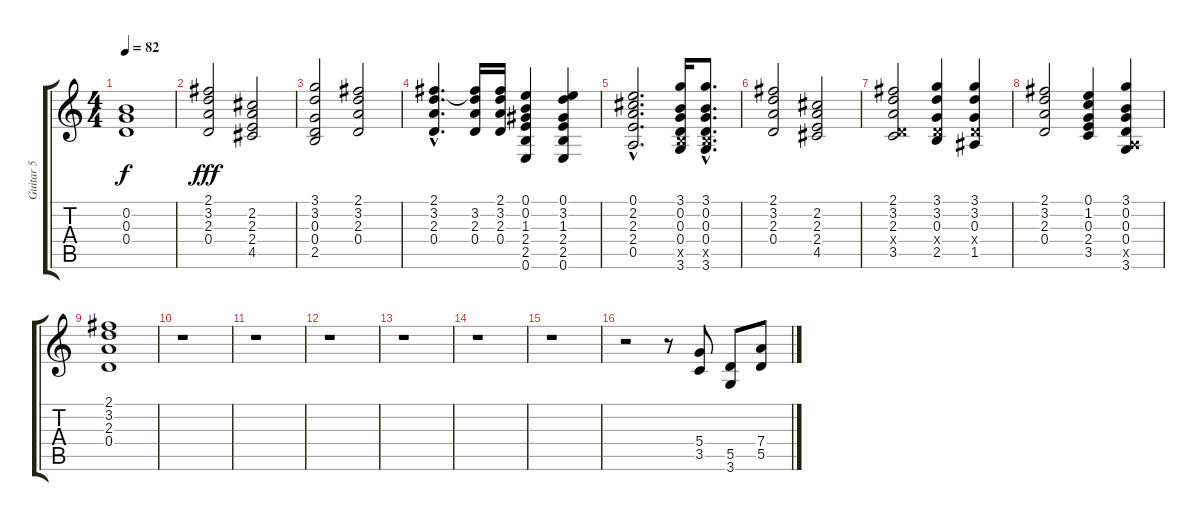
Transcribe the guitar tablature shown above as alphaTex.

\track ("Guitar 5" "Guitar 5") {instrument overdrivenguitar}
\staff {score tabs}
\tuning (E4 B3 G3 D3 A2 E2) {hide}
\ts (4 4)
\tempo 82
\clef g2
\ks c
(0.2{t} 0.3{t} 0.4{t}).1{dy f} |
(2.1 3.2 2.3 0.4).2{dy fff} (2.2 2.3 2.4 4.5).2 |
(3.1 3.2 0.3 0.4 2.5).2 (2.1 3.2 2.3 0.4).2 |
(2.1{hac} 3.2{hac} 2.3{hac} 0.4{hac}).4{d} (2.1{t} 3.2 2.3 0.4).16 (2.1 3.2 2.3 0.4).16 (0.1 0.2 1.3 2.4 2.5 0.6).4 (0.1 3.2 1.3 2.4 2.5 0.6).4 |
(0.1{hac} 2.2{hac} 2.3{hac} 2.4{hac} 0.5{hac}).2{d} (3.1 0.2 0.3 0.4 2.5{x} 3.6).16 (3.1{hac} 0.2{hac} 0.3{hac} 0.4{hac} 2.5{hac x} 3.6{hac}).8{d} |
(2.1 3.2 2.3 0.4).2 (2.2 2.3 2.4 4.5).2 |
(2.1 3.2 2.3 0.4{x} 3.5).2 (3.1 3.2 0.3 0.4{x} 2.5).4 (3.1 3.2 0.3 0.4{x} 1.5).4 |
(2.1 3.2 2.3 0.4).2 (0.1 1.2 0.3 2.4 3.5).4 (3.1 0.2 0.3 0.4 0.5{x} 3.6).4 |
(2.1 3.2 2.3 0.4).1 |
r.1 |
r.1 |
r.1 |
r.1 |
r.1 |
r.1 |
r.2 r.8 (5.4 3.5).8 (5.5 3.6).8 (7.4 5.5).8
